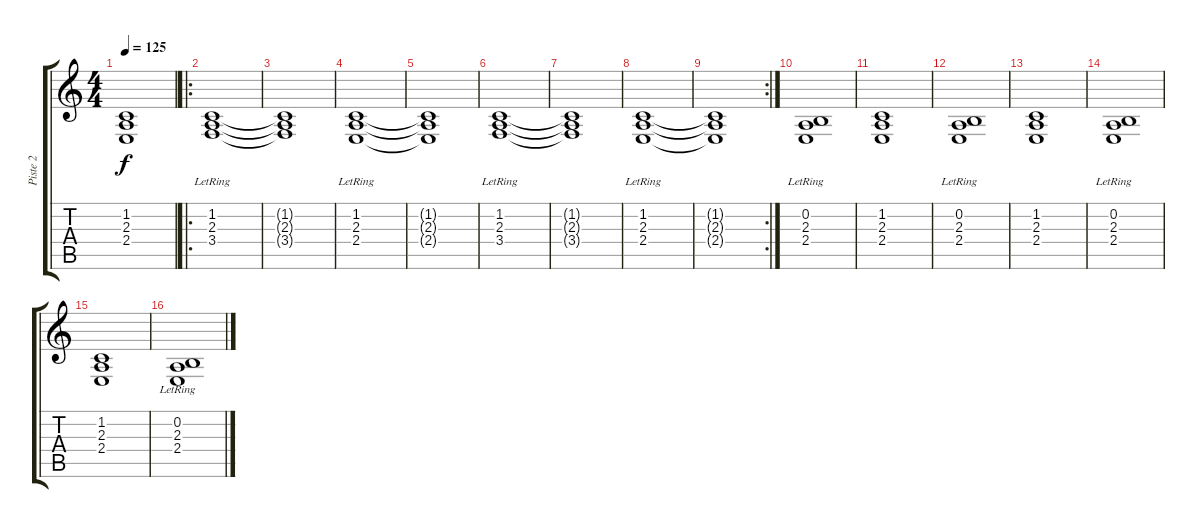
\track ("Piste 2" "Piste 2") {instrument vibraphone}
\staff {score tabs}
\tuning (E4 B3 G3 D3 A2 E2) {hide}
\ts (4 4)
\tempo 125
\clef g2
\ks c
(1.2 2.3 2.4).1{dy f} |
\ro
(1.2{lr} 2.3{lr} 3.4{lr}).1 |
(1.2{t} 2.3{t} 3.4{t}).1 |
(1.2{lr} 2.3{lr} 2.4{lr}).1 |
(1.2{t} 2.3{t} 2.4{t}).1 |
(1.2{lr} 2.3{lr} 3.4{lr}).1 |
(1.2{t} 2.3{t} 3.4{t}).1 |
(1.2{lr} 2.3{lr} 2.4{lr}).1 |
\rc 2
(1.2{t} 2.3{t} 2.4{t}).1 |
(0.2{lr} 2.3{lr} 2.4{lr}).1 |
(1.2 2.3 2.4).1 |
(0.2{lr} 2.3{lr} 2.4{lr}).1 |
(1.2 2.3 2.4).1 |
(0.2{lr} 2.3{lr} 2.4{lr}).1 |
(1.2 2.3 2.4).1 |
(0.2{lr} 2.3{lr} 2.4{lr}).1
